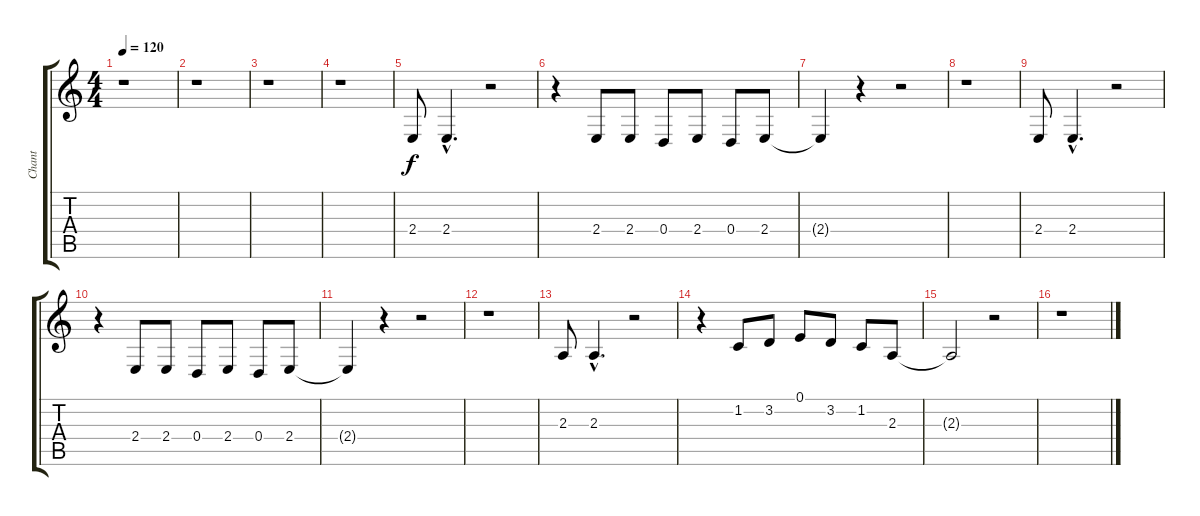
\track ("Chant" "Chant") {instrument tenorsax}
\staff {score tabs}
\tuning (E4 B3 G3 D3 A2 E2) {hide}
\ts (4 4)
\tempo 120
\clef g2
\ks c
r.1{dy f instrument tenorsax} |
r.1 |
r.1 |
r.1 |
2.4.8 2.4{hac}.4{d} r.2 |
r.4 2.4.8 2.4.8 0.4.8 2.4.8 0.4.8 2.4.8 |
2.4{t}.4 r.4 r.2 |
r.1 |
2.4.8 2.4{hac}.4{d} r.2 |
r.4 2.4.8 2.4.8 0.4.8 2.4.8 0.4.8 2.4.8 |
2.4{t}.4 r.4 r.2 |
r.1 |
2.3.8 2.3{hac}.4{d} r.2 |
r.4 1.2.8 3.2.8 0.1.8 3.2.8 1.2.8 2.3.8 |
2.3{t}.2 r.2 |
r.1
